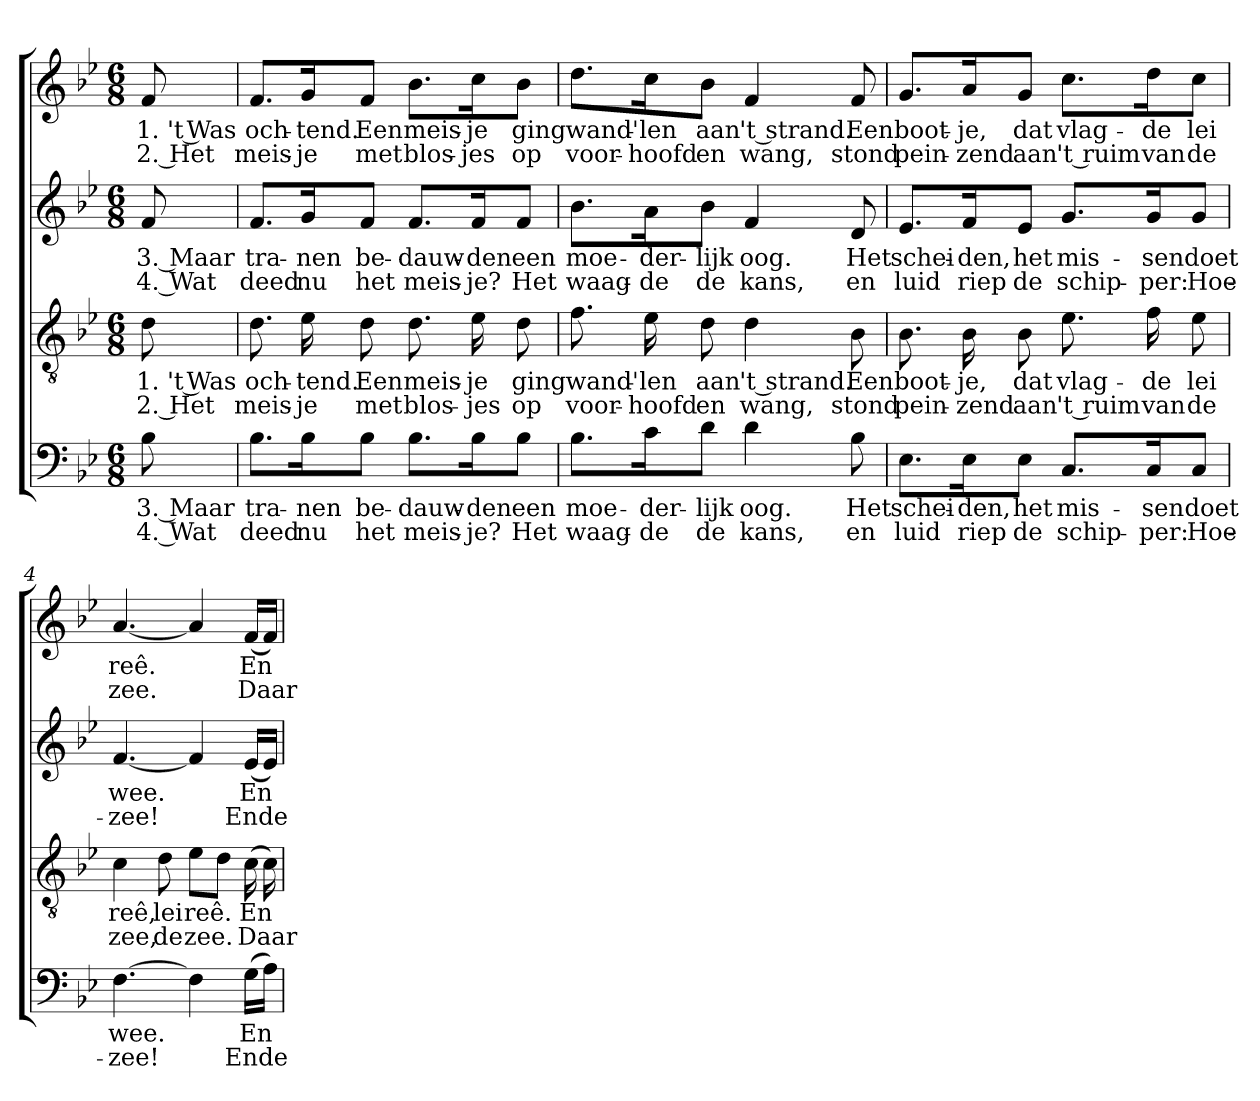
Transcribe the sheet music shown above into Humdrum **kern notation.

**kern	**text	**text	**kern	**text	**text	**kern	**text	**text	**kern	**text	**text
*part4	*part4	*part4	*part3	*part3	*part3	*part2	*part2	*part2	*part1	*part1	*part1
*staff4	*staff4	*staff4	*staff3	*staff3	*staff3	*staff2	*staff2	*staff2	*staff1	*staff1	*staff1
*clefF4	*	*	*clefGv2	*	*	*clefG2	*	*	*clefG2	*	*
*k[b-e-]	*	*	*k[b-e-]	*	*	*k[b-e-]	*	*	*k[b-e-]	*	*
*B-:	*	*	*B-:	*	*	*B-:	*	*	*B-:	*	*
*M6/8	*	*	*M6/8	*	*	*M6/8	*	*	*M6/8	*	*
=	=	=	=	=	=	=	=	=	=	=	=
!	!LO:LY:b	!LO:LY:b	!	!	!	!	!	!	!	!	!
!	!	!	!	!LO:LY:b	!LO:LY:b	!	!	!	!	!	!
!	!	!	!	!	!	!	!LO:LY:b	!LO:LY:b	!	!	!
!	!	!	!	!	!	!	!	!	!	!LO:LY:b	!LO:LY:b
8B-\	3. Maar	4. Wat	8d\	1. 't Was	2. Het	8f/	3. Maar	4. Wat	8f/	1. 't Was	2. Het
=1	=1	=1	=1	=1	=1	=1	=1	=1	=1	=1	=1
!	!LO:LY:b	!LO:LY:b	!	!	!	!	!	!	!	!	!
!	!	!	!	!LO:LY:b	!LO:LY:b	!	!	!	!	!	!
!	!	!	!	!	!	!	!LO:LY:b	!LO:LY:b	!	!	!
!	!	!	!	!	!	!	!	!	!	!LO:LY:b	!LO:LY:b
8.B-\L	tra-	deed	8.d\	och-	meis-	8.f/L	tra-	deed	8.f/L	och-	meis-
!	!LO:LY:b	!LO:LY:b	!	!	!	!	!	!	!	!	!
!	!	!	!	!LO:LY:b	!LO:LY:b	!	!	!	!	!	!
!	!	!	!	!	!	!	!LO:LY:b	!LO:LY:b	!	!	!
!	!	!	!	!	!	!	!	!	!	!LO:LY:b	!LO:LY:b
16B-\K	-nen	nu	16e-\	-tend.	-je	16g/K	-nen	nu	16g/K	-tend.	-je
!	!LO:LY:b	!LO:LY:b	!	!	!	!	!	!	!	!	!
!	!	!	!	!LO:LY:b	!LO:LY:b	!	!	!	!	!	!
!	!	!	!	!	!	!	!LO:LY:b	!LO:LY:b	!	!	!
!	!	!	!	!	!	!	!	!	!	!LO:LY:b	!LO:LY:b
8B-\J	be-	het	8d\	Een	met	8f/J	be-	het	8f/J	Een	met
!	!LO:LY:b	!LO:LY:b	!	!	!	!	!	!	!	!	!
!	!	!	!	!LO:LY:b	!LO:LY:b	!	!	!	!	!	!
!	!	!	!	!	!	!	!LO:LY:b	!LO:LY:b	!	!	!
!	!	!	!	!	!	!	!	!	!	!LO:LY:b	!LO:LY:b
8.B-\L	-dauw-	meis-	8.d\	meis-	blos-	8.f/L	-dauw-	meis-	8.b-\L	meis-	blos-
!	!LO:LY:b	!LO:LY:b	!	!	!	!	!	!	!	!	!
!	!	!	!	!LO:LY:b	!LO:LY:b	!	!	!	!	!	!
!	!	!	!	!	!	!	!LO:LY:b	!LO:LY:b	!	!	!
!	!	!	!	!	!	!	!	!	!	!LO:LY:b	!LO:LY:b
16B-\K	-den	-je?	16e-\	-je	-jes	16f/K	-den	-je?	16cc\K	-je	-jes
!	!LO:LY:b	!LO:LY:b	!	!	!	!	!	!	!	!	!
!	!	!	!	!LO:LY:b	!LO:LY:b	!	!	!	!	!	!
!	!	!	!	!	!	!	!LO:LY:b	!LO:LY:b	!	!	!
!	!	!	!	!	!	!	!	!	!	!LO:LY:b	!LO:LY:b
8B-\J	een	Het	8d\	ging	op	8f/J	een	Het	8b-\J	ging	op
=2	=2	=2	=2	=2	=2	=2	=2	=2	=2	=2	=2
!	!LO:LY:b	!LO:LY:b	!	!	!	!	!	!	!	!	!
!	!	!	!	!LO:LY:b	!LO:LY:b	!	!	!	!	!	!
!	!	!	!	!	!	!	!LO:LY:b	!LO:LY:b	!	!	!
!	!	!	!	!	!	!	!	!	!	!LO:LY:b	!LO:LY:b
8.B-\L	moe-	waag-	8.f\	wand'-	voor-	8.b-\L	moe-	waag-	8.dd\L	wand'-	voor-
!	!LO:LY:b	!LO:LY:b	!	!	!	!	!	!	!	!	!
!	!	!	!	!LO:LY:b	!LO:LY:b	!	!	!	!	!	!
!	!	!	!	!	!	!	!LO:LY:b	!LO:LY:b	!	!	!
!	!	!	!	!	!	!	!	!	!	!LO:LY:b	!LO:LY:b
16c\K	-der-	-de	16e-\	-len	-hoofd	16a\K	-der-	-de	16cc\K	-len	-hoofd
!	!LO:LY:b	!LO:LY:b	!	!	!	!	!	!	!	!	!
!	!	!	!	!LO:LY:b	!LO:LY:b	!	!	!	!	!	!
!	!	!	!	!	!	!	!LO:LY:b	!LO:LY:b	!	!	!
!	!	!	!	!	!	!	!	!	!	!LO:LY:b	!LO:LY:b
8d\J	-lijk	de	8d\	aan	en	8b-\J	-lijk	de	8b-\J	aan	en
!	!LO:LY:b	!LO:LY:b	!	!	!	!	!	!	!	!	!
!	!	!	!	!LO:LY:b	!LO:LY:b	!	!	!	!	!	!
!	!	!	!	!	!	!	!LO:LY:b	!LO:LY:b	!	!	!
!	!	!	!	!	!	!	!	!	!	!LO:LY:b	!LO:LY:b
4d\	oog.	kans,	4d\	't strand.	wang,	4f/	oog.	kans,	4f/	't strand.	wang,
!	!LO:LY:b	!LO:LY:b	!	!	!	!	!	!	!	!	!
!	!	!	!	!LO:LY:b	!LO:LY:b	!	!	!	!	!	!
!	!	!	!	!	!	!	!LO:LY:b	!LO:LY:b	!	!	!
!	!	!	!	!	!	!	!	!	!	!LO:LY:b	!LO:LY:b
8B-\	Het	en	8B-\	Een	stond	8d/	Het	en	8f/	Een	stond
=3	=3	=3	=3	=3	=3	=3	=3	=3	=3	=3	=3
!	!LO:LY:b	!LO:LY:b	!	!	!	!	!	!	!	!	!
!	!	!	!	!LO:LY:b	!LO:LY:b	!	!	!	!	!	!
!	!	!	!	!	!	!	!LO:LY:b	!LO:LY:b	!	!	!
!	!	!	!	!	!	!	!	!	!	!LO:LY:b	!LO:LY:b
8.E-\L	schei-	luid	8.B-\	boot-	pein-	8.e-/L	schei-	luid	8.g/L	boot-	pein-
!	!LO:LY:b	!LO:LY:b	!	!	!	!	!	!	!	!	!
!	!	!	!	!LO:LY:b	!LO:LY:b	!	!	!	!	!	!
!	!	!	!	!	!	!	!LO:LY:b	!LO:LY:b	!	!	!
!	!	!	!	!	!	!	!	!	!	!LO:LY:b	!LO:LY:b
16E-\K	-den,	riep	16B-\	-je,	-zend	16f/K	-den,	riep	16a/K	-je,	-zend
!	!LO:LY:b	!LO:LY:b	!	!	!	!	!	!	!	!	!
!	!	!	!	!LO:LY:b	!LO:LY:b	!	!	!	!	!	!
!	!	!	!	!	!	!	!LO:LY:b	!LO:LY:b	!	!	!
!	!	!	!	!	!	!	!	!	!	!LO:LY:b	!LO:LY:b
8E-\J	het	de	8B-\	dat	aan	8e-/J	het	de	8g/J	dat	aan
!	!LO:LY:b	!LO:LY:b	!	!	!	!	!	!	!	!	!
!	!	!	!	!LO:LY:b	!LO:LY:b	!	!	!	!	!	!
!	!	!	!	!	!	!	!LO:LY:b	!LO:LY:b	!	!	!
!	!	!	!	!	!	!	!	!	!	!LO:LY:b	!LO:LY:b
8.C/L	mis-	schip-	8.e-\	vlag-	't ruim	8.g/L	mis-	schip-	8.cc\L	vlag-	't ruim
!	!LO:LY:b	!LO:LY:b	!	!	!	!	!	!	!	!	!
!	!	!	!	!LO:LY:b	!LO:LY:b	!	!	!	!	!	!
!	!	!	!	!	!	!	!LO:LY:b	!LO:LY:b	!	!	!
!	!	!	!	!	!	!	!	!	!	!LO:LY:b	!LO:LY:b
16C/K	-sen	-per:	16f\	-de	van	16g/K	-sen	-per:	16dd\K	-de	van
!	!LO:LY:b	!LO:LY:b	!	!	!	!	!	!	!	!	!
!	!	!	!	!LO:LY:b	!LO:LY:b	!	!	!	!	!	!
!	!	!	!	!	!	!	!LO:LY:b	!LO:LY:b	!	!	!
!	!	!	!	!	!	!	!	!	!	!LO:LY:b	!LO:LY:b
8C/J	doet	Hoe-	8e-\	lei	de	8g/J	doet	Hoe-	8cc\J	lei	de
!!LO:LB:g=z
=4	=4	=4	=4	=4	=4	=4	=4	=4	=4	=4	=4
!	!LO:LY:b	!LO:LY:b	!	!	!	!	!	!	!	!	!
!	!	!	!	!LO:LY:b	!LO:LY:b	!	!	!	!	!	!
!	!	!	!	!	!	!	!LO:LY:b	!LO:LY:b	!	!	!
!	!	!	!	!	!	!	!	!	!	!LO:LY:b	!LO:LY:b
[4.F\	wee.	-zee!	4c\	reê,	zee,	[4.f/	wee.	-zee!	[4.a/	reê.	zee.
!	!	!	!	!LO:LY:b	!LO:LY:b	!	!	!	!	!	!
.	.	.	8d\	lei	de	.	.	.	.	.	.
!	!	!	!	!LO:LY:b	!LO:LY:b	!	!	!	!	!	!
4F\]	.	.	8e-\L	reê.	zee.	4f/]	.	.	4a/]	.	.
.	.	.	8d\J	.	.	.	.	.	.	.	.
!	!LO:LY:b	!LO:LY:b	!	!	!	!	!	!	!	!	!
!	!	!	!	!LO:LY:b	!LO:LY:b	!	!	!	!	!	!
!	!	!	!	!	!	!	!LO:LY:b	!LO:LY:b	!	!	!
!	!	!	!	!	!	!	!	!	!	!LO:LY:b	!LO:LY:b
(>16G\LL	En	En	(>16c\	En	Daar	(<16e-/LL	En	En	(<16f/LL	En	Daar
!	!	!LO:LY:b	!	!	!	!	!	!	!	!	!
!	!	!	!	!	!	!	!	!LO:LY:b	!	!	!
16A\JJ)	.	de	16c\)	.	.	16e-/JJ)	.	de	16f/JJ)	.	.
=	=	=	=	=	=	=	=	=	=	=	=
*-	*-	*-	*-	*-	*-	*-	*-	*-	*-	*-	*-
